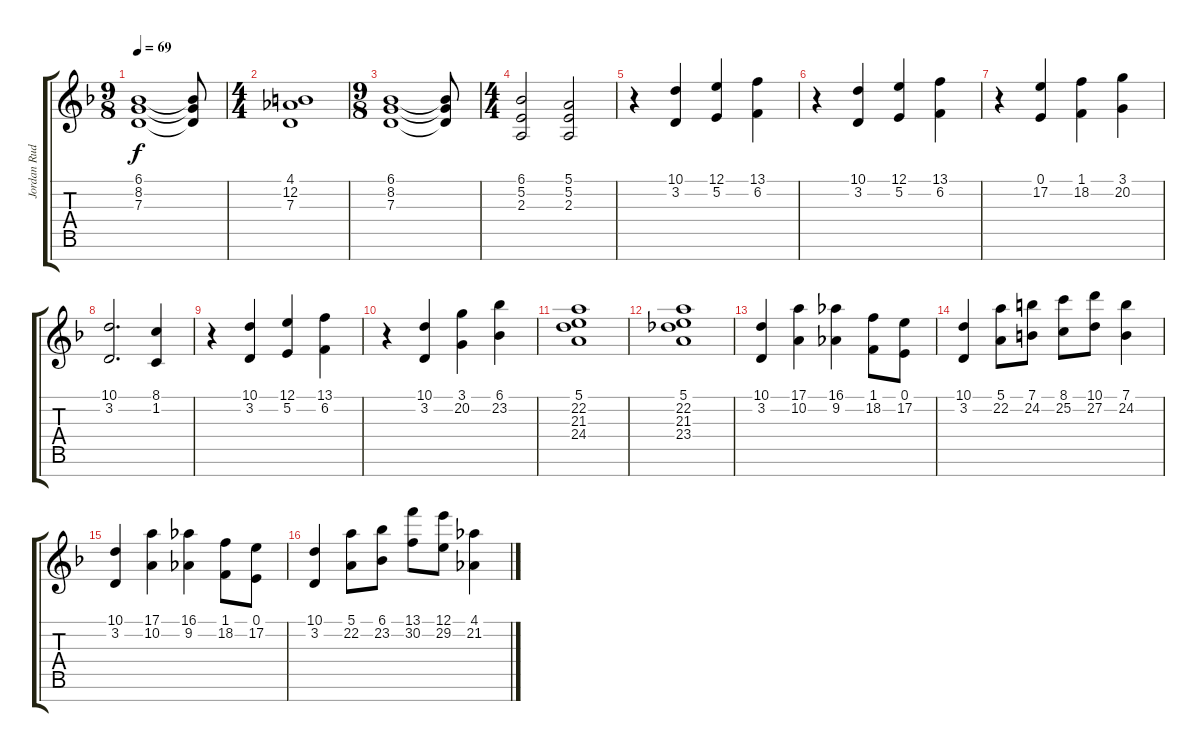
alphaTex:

\track ("Jordan Rudess - Keyboard" "Jordan Rud") {instrument lead2sawtooth}
\staff {score tabs}
\tuning (E4 B3 G3 D3 A2 E2 B1) {hide}
\ts (9 8)
\tempo 69
\clef g2
\ks dminor
(6.1 8.2 7.3).1{dy f} (6.1{t} 8.2{t} 7.3{t}).8 |
\ts (4 4)
(4.1 12.2 7.3).1 |
\ts (9 8)
(6.1 8.2 7.3).1 (6.1{t} 8.2{t} 7.3{t}).8 |
\ts (4 4)
(6.1 5.2 2.3).2 (5.1 5.2 2.3).2 |
r.4 (10.1 3.2).4 (12.1 5.2).4 (13.1 6.2).4 |
r.4 (10.1 3.2).4 (12.1 5.2).4 (13.1 6.2).4 |
r.4 (0.1 17.2).4 (1.1 18.2).4 (3.1 20.2).4 |
(10.1 3.2).2{d} (8.1 1.2).4 |
r.4 (10.1 3.2).4 (12.1 5.2).4 (13.1 6.2).4 |
r.4 (10.1 3.2).4 (3.1 20.2).4 (6.1 23.2).4 |
(5.1 22.2 21.3 24.4).1 |
(5.1 22.2 21.3 23.4).1 |
(10.1 3.2).4 (17.1 10.2).4 (16.1 9.2).4 (1.1 18.2).8 (0.1 17.2).8 |
(10.1 3.2).4 (5.1 22.2).8 (7.1 24.2).8 (8.1 25.2).8 (10.1 27.2).8 (7.1 24.2).4 |
(10.1 3.2).4 (17.1 10.2).4 (16.1 9.2).4 (1.1 18.2).8 (0.1 17.2).8 |
(10.1 3.2).4 (5.1 22.2).8 (6.1 23.2).8 (13.1 30.2).8 (12.1 29.2).8 (4.1 21.2).4
